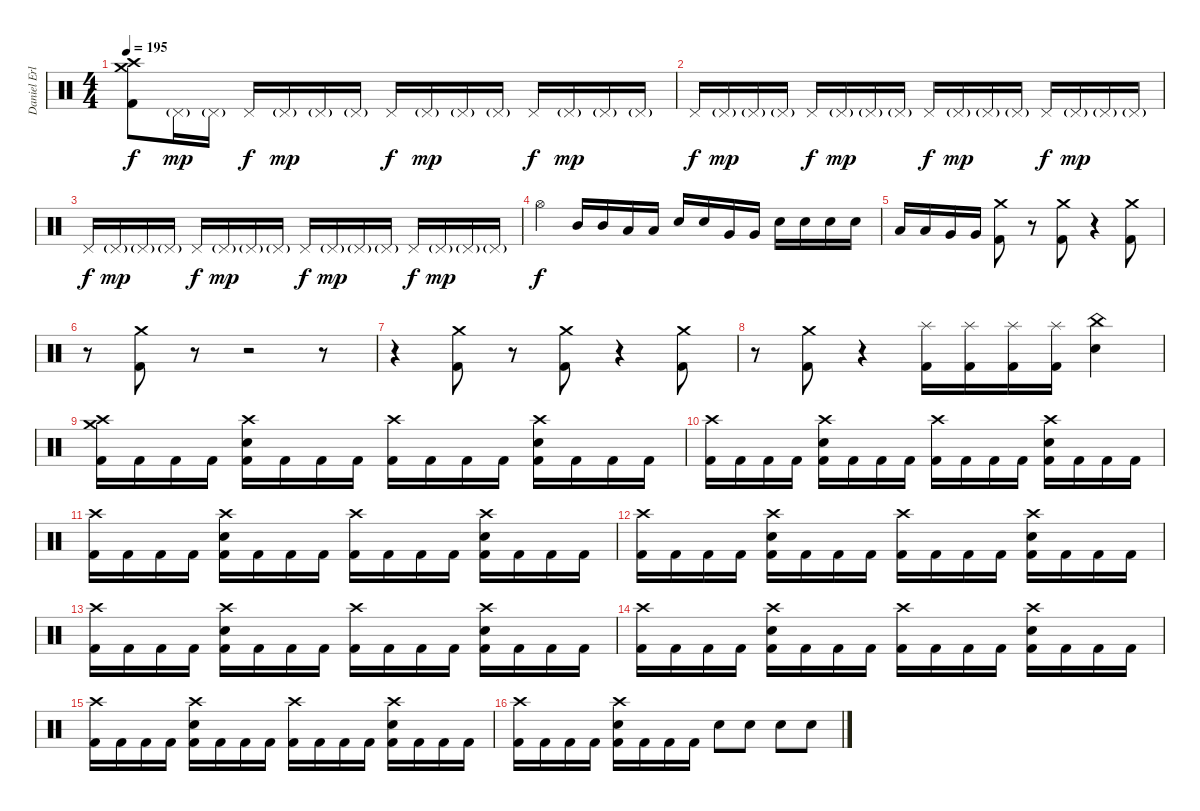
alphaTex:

\track ("Daniel Erlandsson " "Daniel Erl") {instrument percussion}
\staff {score}
\articulation defaults
\ts (4 4)
\tempo 195
\clef neutral
\ks c
("Crash medium (hit)" "Crash high (hit)" "Kick (hit) 2").8{dy f} "Pedal Hi-Hat (hit)"{g}.16{dy mp} "Pedal Hi-Hat (hit)"{g}.16 "Pedal Hi-Hat (hit)".16{dy f} "Pedal Hi-Hat (hit)"{g}.16{dy mp} "Pedal Hi-Hat (hit)"{g}.16 "Pedal Hi-Hat (hit)"{g}.16 "Pedal Hi-Hat (hit)".16{dy f} "Pedal Hi-Hat (hit)"{g}.16{dy mp} "Pedal Hi-Hat (hit)"{g}.16 "Pedal Hi-Hat (hit)"{g}.16 "Pedal Hi-Hat (hit)".16{dy f} "Pedal Hi-Hat (hit)"{g}.16{dy mp} "Pedal Hi-Hat (hit)"{g}.16 "Pedal Hi-Hat (hit)"{g}.16 |
"Pedal Hi-Hat (hit)".16{dy f} "Pedal Hi-Hat (hit)"{g}.16{dy mp} "Pedal Hi-Hat (hit)"{g}.16 "Pedal Hi-Hat (hit)"{g}.16 "Pedal Hi-Hat (hit)".16{dy f} "Pedal Hi-Hat (hit)"{g}.16{dy mp} "Pedal Hi-Hat (hit)"{g}.16 "Pedal Hi-Hat (hit)"{g}.16 "Pedal Hi-Hat (hit)".16{dy f} "Pedal Hi-Hat (hit)"{g}.16{dy mp} "Pedal Hi-Hat (hit)"{g}.16 "Pedal Hi-Hat (hit)"{g}.16 "Pedal Hi-Hat (hit)".16{dy f} "Pedal Hi-Hat (hit)"{g}.16{dy mp} "Pedal Hi-Hat (hit)"{g}.16 "Pedal Hi-Hat (hit)"{g}.16 |
"Pedal Hi-Hat (hit)".16{dy f} "Pedal Hi-Hat (hit)"{g}.16{dy mp} "Pedal Hi-Hat (hit)"{g}.16 "Pedal Hi-Hat (hit)"{g}.16 "Pedal Hi-Hat (hit)".16{dy f} "Pedal Hi-Hat (hit)"{g}.16{dy mp} "Pedal Hi-Hat (hit)"{g}.16 "Pedal Hi-Hat (hit)"{g}.16 "Pedal Hi-Hat (hit)".16{dy f} "Pedal Hi-Hat (hit)"{g}.16{dy mp} "Pedal Hi-Hat (hit)"{g}.16 "Pedal Hi-Hat (hit)"{g}.16 "Pedal Hi-Hat (hit)".16{dy f} "Pedal Hi-Hat (hit)"{g}.16{dy mp} "Pedal Hi-Hat (hit)"{g}.16 "Pedal Hi-Hat (hit)"{g}.16 |
"Hi-Hat (open)".4{dy f} "Mid Tom (hit)".16 "Mid Tom (hit)".16 "Low Tom (hit)".16 "Low Tom (hit)".16 "Electric Snare (hit)".16 "Electric Snare (hit)".16 "Very Low Tom (hit)".16 "Very Low Tom (hit)".16 "Electric Snare (hit)".16 "Electric Snare (hit)".16 "Electric Snare (hit)".16 "Electric Snare (hit)".16 |
"Low Tom (hit)".16 "Low Tom (hit)".16 "Very Low Tom (hit)".16 "Very Low Tom (hit)".16 ("Crash medium (hit)" "Kick (hit) 2").8 r.8{volume 0} ("Crash medium (hit)" "Kick (hit) 2").8{volume 13} r.4{volume 0} ("Crash medium (hit)" "Kick (hit) 2").8{volume 13} |
r.8{volume 0} ("Crash medium (hit)" "Kick (hit) 2").8{volume 13} r.8{volume 0} r.2 r.8 |
r.4 ("Crash medium (hit)" "Kick (hit) 2").8{volume 13} r.8{volume 0} ("Crash medium (hit)" "Kick (hit) 2").8{volume 13} r.4{volume 0} ("Crash medium (hit)" "Kick (hit) 2").8{volume 13} |
r.8{volume 0} ("Crash medium (hit)" "Kick (hit) 2").8{volume 13} r.4{volume 0} ("Splash (hit)" "Kick (hit) 2").16{volume 13} ("Splash (hit)" "Kick (hit) 2").16 ("Splash (hit)" "Kick (hit) 2").16 ("Splash (hit)" "Kick (hit) 2").16 ("China (hit)" "Electric Snare (hit)").4 |
("Crash medium (hit)" "Crash high (hit)" "Kick (hit) 2").16 "Kick (hit) 2".16 "Kick (hit) 2".16 "Kick (hit) 2".16 ("Crash high (hit)" "Electric Snare (hit)" "Kick (hit) 2").16 "Kick (hit) 2".16 "Kick (hit) 2".16 "Kick (hit) 2".16 ("Crash high (hit)" "Kick (hit) 2").16 "Kick (hit) 2".16 "Kick (hit) 2".16 "Kick (hit) 2".16 ("Crash high (hit)" "Electric Snare (hit)" "Kick (hit) 2").16 "Kick (hit) 2".16 "Kick (hit) 2".16 "Kick (hit) 2".16 |
("Crash high (hit)" "Kick (hit) 2").16 "Kick (hit) 2".16 "Kick (hit) 2".16 "Kick (hit) 2".16 ("Crash high (hit)" "Electric Snare (hit)" "Kick (hit) 2").16 "Kick (hit) 2".16 "Kick (hit) 2".16 "Kick (hit) 2".16 ("Crash high (hit)" "Kick (hit) 2").16 "Kick (hit) 2".16 "Kick (hit) 2".16 "Kick (hit) 2".16 ("Crash high (hit)" "Electric Snare (hit)" "Kick (hit) 2").16 "Kick (hit) 2".16 "Kick (hit) 2".16 "Kick (hit) 2".16 |
("Crash high (hit)" "Kick (hit) 2").16 "Kick (hit) 2".16 "Kick (hit) 2".16 "Kick (hit) 2".16 ("Crash high (hit)" "Electric Snare (hit)" "Kick (hit) 2").16 "Kick (hit) 2".16 "Kick (hit) 2".16 "Kick (hit) 2".16 ("Crash high (hit)" "Kick (hit) 2").16 "Kick (hit) 2".16 "Kick (hit) 2".16 "Kick (hit) 2".16 ("Crash high (hit)" "Electric Snare (hit)" "Kick (hit) 2").16 "Kick (hit) 2".16 "Kick (hit) 2".16 "Kick (hit) 2".16 |
("Crash high (hit)" "Kick (hit) 2").16 "Kick (hit) 2".16 "Kick (hit) 2".16 "Kick (hit) 2".16 ("Crash high (hit)" "Electric Snare (hit)" "Kick (hit) 2").16 "Kick (hit) 2".16 "Kick (hit) 2".16 "Kick (hit) 2".16 ("Crash high (hit)" "Kick (hit) 2").16 "Kick (hit) 2".16 "Kick (hit) 2".16 "Kick (hit) 2".16 ("Crash high (hit)" "Electric Snare (hit)" "Kick (hit) 2").16 "Kick (hit) 2".16 "Kick (hit) 2".16 "Kick (hit) 2".16 |
("Crash high (hit)" "Kick (hit) 2").16 "Kick (hit) 2".16 "Kick (hit) 2".16 "Kick (hit) 2".16 ("Crash high (hit)" "Electric Snare (hit)" "Kick (hit) 2").16 "Kick (hit) 2".16 "Kick (hit) 2".16 "Kick (hit) 2".16 ("Crash high (hit)" "Kick (hit) 2").16 "Kick (hit) 2".16 "Kick (hit) 2".16 "Kick (hit) 2".16 ("Crash high (hit)" "Electric Snare (hit)" "Kick (hit) 2").16 "Kick (hit) 2".16 "Kick (hit) 2".16 "Kick (hit) 2".16 |
("Crash high (hit)" "Kick (hit) 2").16 "Kick (hit) 2".16 "Kick (hit) 2".16 "Kick (hit) 2".16 ("Crash high (hit)" "Electric Snare (hit)" "Kick (hit) 2").16 "Kick (hit) 2".16 "Kick (hit) 2".16 "Kick (hit) 2".16 ("Crash high (hit)" "Kick (hit) 2").16 "Kick (hit) 2".16 "Kick (hit) 2".16 "Kick (hit) 2".16 ("Crash high (hit)" "Electric Snare (hit)" "Kick (hit) 2").16 "Kick (hit) 2".16 "Kick (hit) 2".16 "Kick (hit) 2".16 |
("Crash high (hit)" "Kick (hit) 2").16 "Kick (hit) 2".16 "Kick (hit) 2".16 "Kick (hit) 2".16 ("Crash high (hit)" "Electric Snare (hit)" "Kick (hit) 2").16 "Kick (hit) 2".16 "Kick (hit) 2".16 "Kick (hit) 2".16 ("Crash high (hit)" "Kick (hit) 2").16 "Kick (hit) 2".16 "Kick (hit) 2".16 "Kick (hit) 2".16 ("Crash high (hit)" "Electric Snare (hit)" "Kick (hit) 2").16 "Kick (hit) 2".16 "Kick (hit) 2".16 "Kick (hit) 2".16 |
("Crash high (hit)" "Kick (hit) 2").16 "Kick (hit) 2".16 "Kick (hit) 2".16 "Kick (hit) 2".16 ("Crash high (hit)" "Electric Snare (hit)" "Kick (hit) 2").16 "Kick (hit) 2".16 "Kick (hit) 2".16 "Kick (hit) 2".16 "Electric Snare (hit)".8 "Electric Snare (hit)".8 "Electric Snare (hit)".8 "Electric Snare (hit)".8
